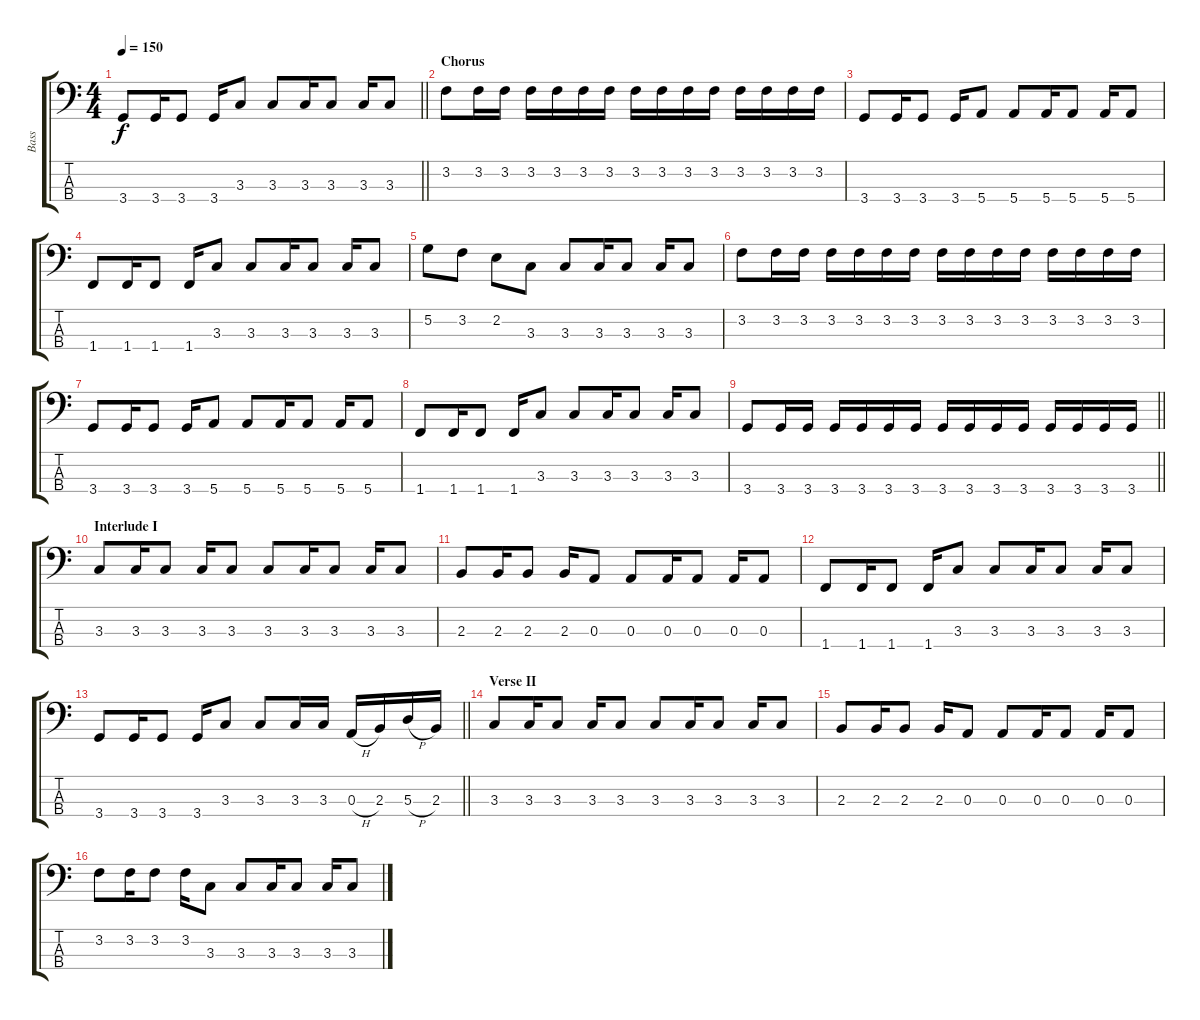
\track ("Bass" "Bass") {instrument electricbasspick}
\staff {score tabs}
\tuning (G2 D2 A1 E1) {hide}
\ts (4 4)
\tempo 150
\clef f4
\barLineRight lightlight
\ks c
3.4.8{dy f} 3.4.16 3.4.8 3.4.16 3.3.8 3.3.8 3.3.16 3.3.8 3.3.16 3.3.8 |
\section ("" "Chorus")
3.2.8 3.2.16 3.2.16 3.2.16 3.2.16 3.2.16 3.2.16 3.2.16 3.2.16 3.2.16 3.2.16 3.2.16 3.2.16 3.2.16 3.2.16 |
3.4.8 3.4.16 3.4.8 3.4.16 5.4.8 5.4.8 5.4.16 5.4.8 5.4.16 5.4.8 |
1.4.8 1.4.16 1.4.8 1.4.16 3.3.8 3.3.8 3.3.16 3.3.8 3.3.16 3.3.8 |
5.2.8 3.2.8 2.2.8 3.3.8 3.3.8 3.3.16 3.3.8 3.3.16 3.3.8 |
3.2.8 3.2.16 3.2.16 3.2.16 3.2.16 3.2.16 3.2.16 3.2.16 3.2.16 3.2.16 3.2.16 3.2.16 3.2.16 3.2.16 3.2.16 |
3.4.8 3.4.16 3.4.8 3.4.16 5.4.8 5.4.8 5.4.16 5.4.8 5.4.16 5.4.8 |
1.4.8 1.4.16 1.4.8 1.4.16 3.3.8 3.3.8 3.3.16 3.3.8 3.3.16 3.3.8 |
\barLineRight lightlight
3.4.8 3.4.16 3.4.16 3.4.16 3.4.16 3.4.16 3.4.16 3.4.16 3.4.16 3.4.16 3.4.16 3.4.16 3.4.16 3.4.16 3.4.16 |
\section ("" "Interlude I")
3.3.8 3.3.16 3.3.8 3.3.16 3.3.8 3.3.8 3.3.16 3.3.8 3.3.16 3.3.8 |
2.3.8 2.3.16 2.3.8 2.3.16 0.3.8 0.3.8 0.3.16 0.3.8 0.3.16 0.3.8 |
1.4.8 1.4.16 1.4.8 1.4.16 3.3.8 3.3.8 3.3.16 3.3.8 3.3.16 3.3.8 |
\barLineRight lightlight
3.4.8 3.4.16 3.4.8 3.4.16 3.3.8 3.3.8 3.3.16 3.3.16 0.3{h}.16 2.3.16 5.3{h}.16 2.3.16 |
\section ("" "Verse II")
3.3.8 3.3.16 3.3.8 3.3.16 3.3.8 3.3.8 3.3.16 3.3.8 3.3.16 3.3.8 |
2.3.8 2.3.16 2.3.8 2.3.16 0.3.8 0.3.8 0.3.16 0.3.8 0.3.16 0.3.8 |
3.2.8 3.2.16 3.2.8 3.2.16 3.3.8 3.3.8 3.3.16 3.3.8 3.3.16 3.3.8
